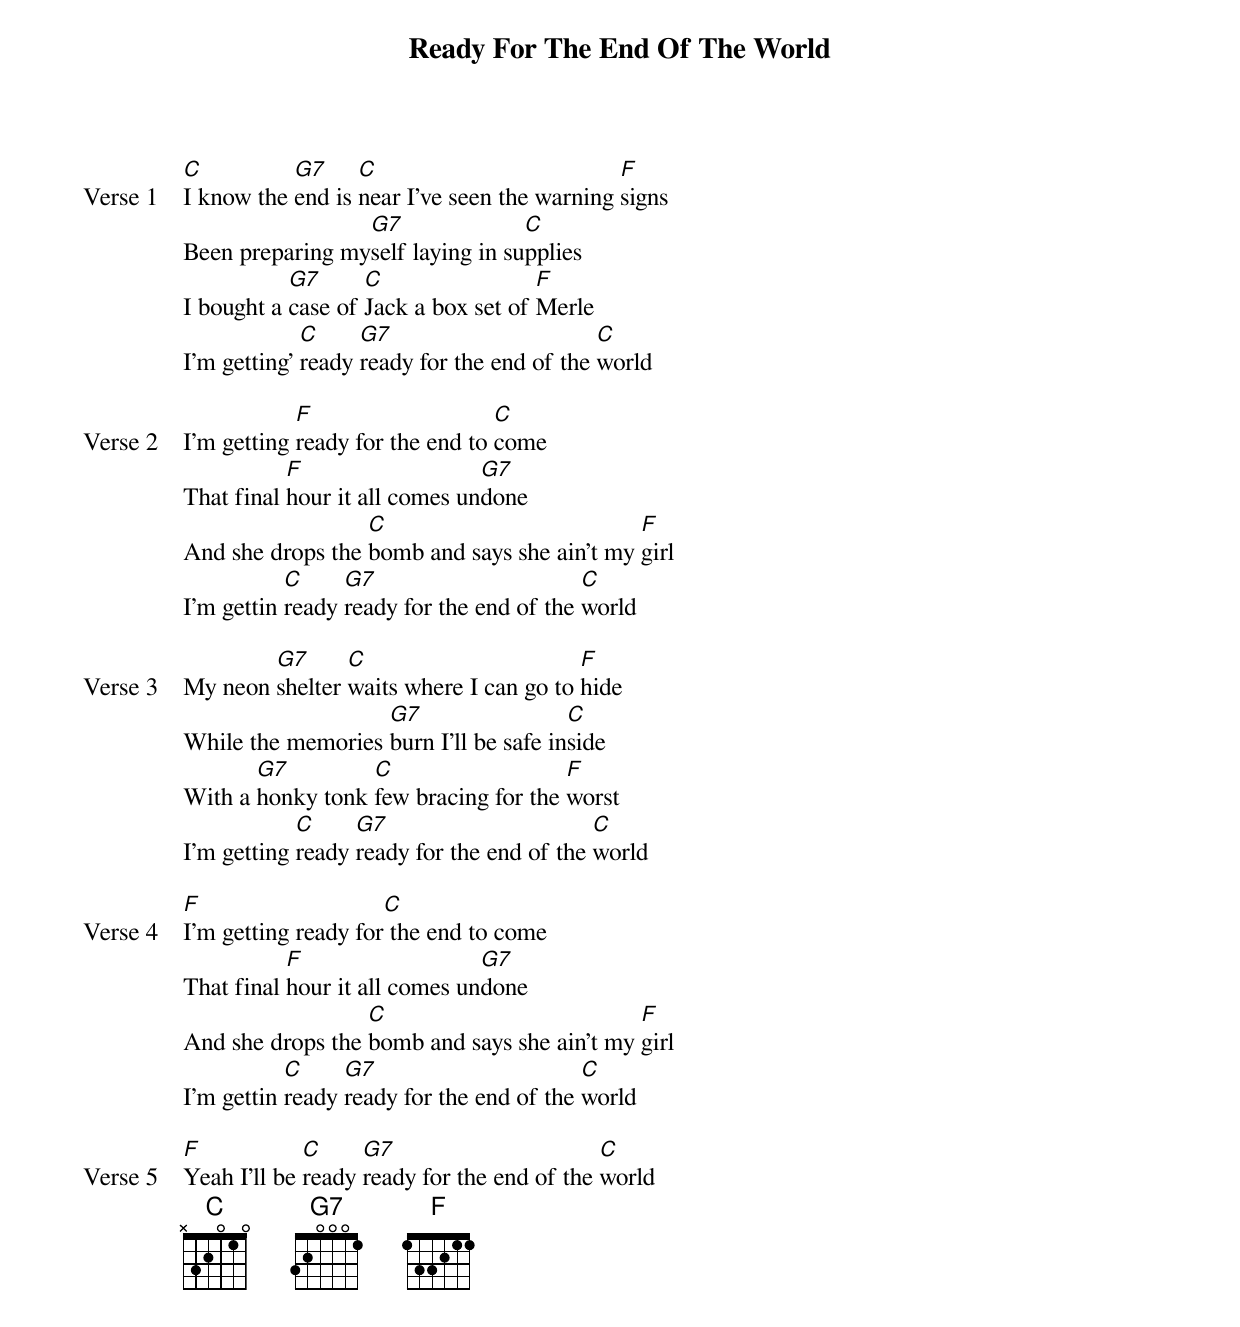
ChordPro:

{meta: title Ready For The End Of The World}
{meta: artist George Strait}
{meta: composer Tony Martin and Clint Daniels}
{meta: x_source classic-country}
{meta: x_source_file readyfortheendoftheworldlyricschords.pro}
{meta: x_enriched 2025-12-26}

{start_of_verse: Verse 1}
[C]I know the [G7]end is [C]near I've seen the warning [F]signs
Been preparing my[G7]self laying in su[C]pplies
I bought a [G7]case of [C]Jack a box set of [F]Merle
I'm getting’ [C]ready [G7]ready for the end of the [C]world
{end_of_verse}

{start_of_verse: Verse 2}
I'm getting [F]ready for the end to [C]come
That final [F]hour it all comes un[G7]done
And she drops the [C]bomb and says she ain't my [F]girl
I'm gettin [C]ready [G7]ready for the end of the [C]world
{end_of_verse}

{start_of_verse: Verse 3}
My neon [G7]shelter [C]waits where I can go to [F]hide
While the memories [G7]burn I'll be safe in[C]side
With a [G7]honky tonk [C]few bracing for the [F]worst
I'm getting [C]ready [G7]ready for the end of the [C]world
{end_of_verse}

{start_of_verse: Verse 4}
[F]I'm getting ready for[C] the end to come
That final [F]hour it all comes un[G7]done
And she drops the [C]bomb and says she ain't my [F]girl
I'm gettin [C]ready [G7]ready for the end of the [C]world
{end_of_verse}

{start_of_verse: Verse 5}
[F]Yeah I'll be [C]ready [G7]ready for the end of the [C]world
{end_of_verse}
